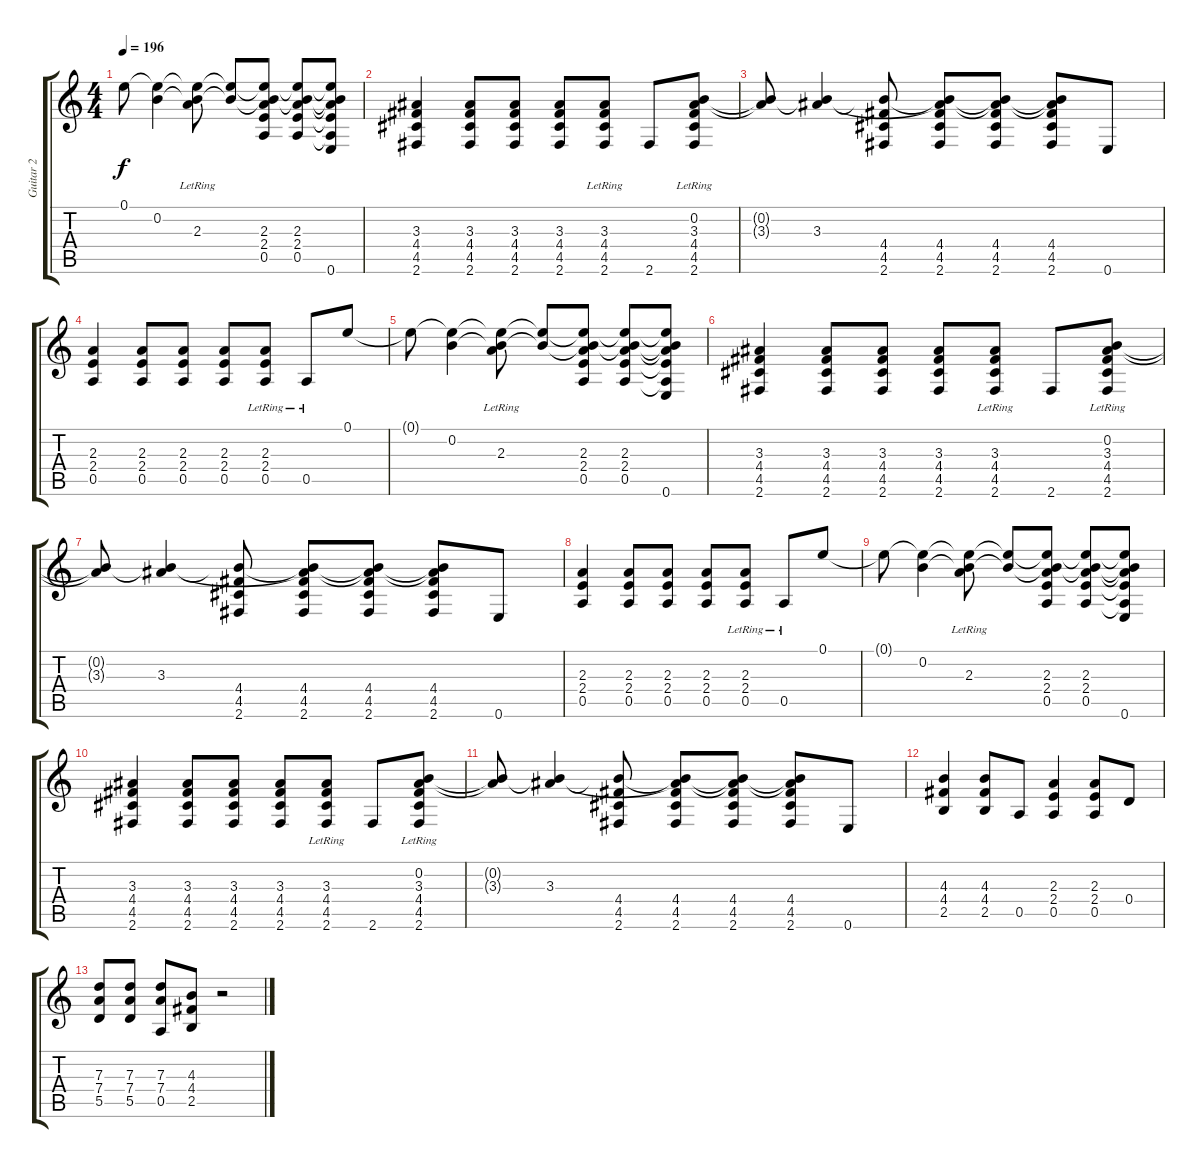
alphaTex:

\track ("Guitar 2" "Guitar 2") {instrument overdrivenguitar}
\staff {score tabs}
\tuning (E4 B3 G3 D3 A2 E2) {hide}
\ts (4 4)
\tempo 196
\clef g2
\ks c
0.1{t}.8{dy f} (0.1{t} 0.2).4 (0.1{t} 0.2{t} 2.3{lr}).8 (0.1{t} 0.2{t}).8 (0.1{t} 0.2{t} 2.3 2.4 0.5).8 (0.1{t} 0.2{t} 2.3 2.4 0.5).8 (0.1{t} 0.2{t} 2.3{t} 2.4{t} 0.5{t} 0.6).8 |
(3.3 4.4 4.5 2.6).4 (3.3 4.4 4.5 2.6).8 (3.3 4.4 4.5 2.6).8 (3.3 4.4 4.5 2.6).8 (3.3{lr} 4.4{lr} 4.5{lr} 2.6).8 2.6.8 (0.2 3.3 4.4{lr} 4.5{lr} 2.6{lr}).8 |
(0.2{t} 3.3{t}).8 (0.2{t} 3.3).4 (0.2{t} 4.4 4.5 2.6).8 (0.2{t} 3.3{t} 4.4 4.5 2.6).8 (0.2{t} 3.3{t} 4.4 4.5 2.6).8 (0.2{t} 3.3{t} 4.4 4.5 2.6).8 0.6.8 |
(2.3 2.4 0.5).4 (2.3 2.4 0.5).8 (2.3 2.4 0.5).8 (2.3 2.4 0.5).8 (2.3{lr} 2.4{lr} 0.5).8 0.5{lr}.8 0.1.8 |
0.1{t}.8 (0.1{t} 0.2).4 (0.1{t} 0.2{t} 2.3{lr}).8 (0.1{t} 0.2{t}).8 (0.1{t} 0.2{t} 2.3 2.4 0.5).8 (0.1{t} 0.2{t} 2.3 2.4 0.5).8 (0.1{t} 0.2{t} 2.3{t} 2.4{t} 0.5{t} 0.6).8 |
(3.3 4.4 4.5 2.6).4 (3.3 4.4 4.5 2.6).8 (3.3 4.4 4.5 2.6).8 (3.3 4.4 4.5 2.6).8 (3.3{lr} 4.4{lr} 4.5{lr} 2.6).8 2.6.8 (0.2 3.3 4.4{lr} 4.5{lr} 2.6{lr}).8 |
(0.2{t} 3.3{t}).8 (0.2{t} 3.3).4 (0.2{t} 4.4 4.5 2.6).8 (0.2{t} 3.3{t} 4.4 4.5 2.6).8 (0.2{t} 3.3{t} 4.4 4.5 2.6).8 (0.2{t} 3.3{t} 4.4 4.5 2.6).8 0.6.8 |
(2.3 2.4 0.5).4 (2.3 2.4 0.5).8 (2.3 2.4 0.5).8 (2.3 2.4 0.5).8 (2.3{lr} 2.4{lr} 0.5).8 0.5{lr}.8 0.1.8 |
0.1{t}.8 (0.1{t} 0.2).4 (0.1{t} 0.2{t} 2.3{lr}).8 (0.1{t} 0.2{t}).8 (0.1{t} 0.2{t} 2.3 2.4 0.5).8 (0.1{t} 0.2{t} 2.3 2.4 0.5).8 (0.1{t} 0.2{t} 2.3{t} 2.4{t} 0.5{t} 0.6).8 |
(3.3 4.4 4.5 2.6).4 (3.3 4.4 4.5 2.6).8 (3.3 4.4 4.5 2.6).8 (3.3 4.4 4.5 2.6).8 (3.3{lr} 4.4{lr} 4.5{lr} 2.6).8 2.6.8 (0.2 3.3 4.4{lr} 4.5{lr} 2.6{lr}).8 |
(0.2{t} 3.3{t}).8 (0.2{t} 3.3).4 (0.2{t} 4.4 4.5 2.6).8 (0.2{t} 3.3{t} 4.4 4.5 2.6).8 (0.2{t} 3.3{t} 4.4 4.5 2.6).8 (0.2{t} 3.3{t} 4.4 4.5 2.6).8 0.6.8 |
(4.3 4.4 2.5).4 (4.3 4.4 2.5).8 0.5.8 (2.3 2.4 0.5).4 (2.3 2.4 0.5).8 0.4.8 |
(7.3 7.4 5.5).8 (7.3 7.4 5.5).8 (7.3 7.4 0.5).8 (4.3 4.4 2.5).8 r.2
